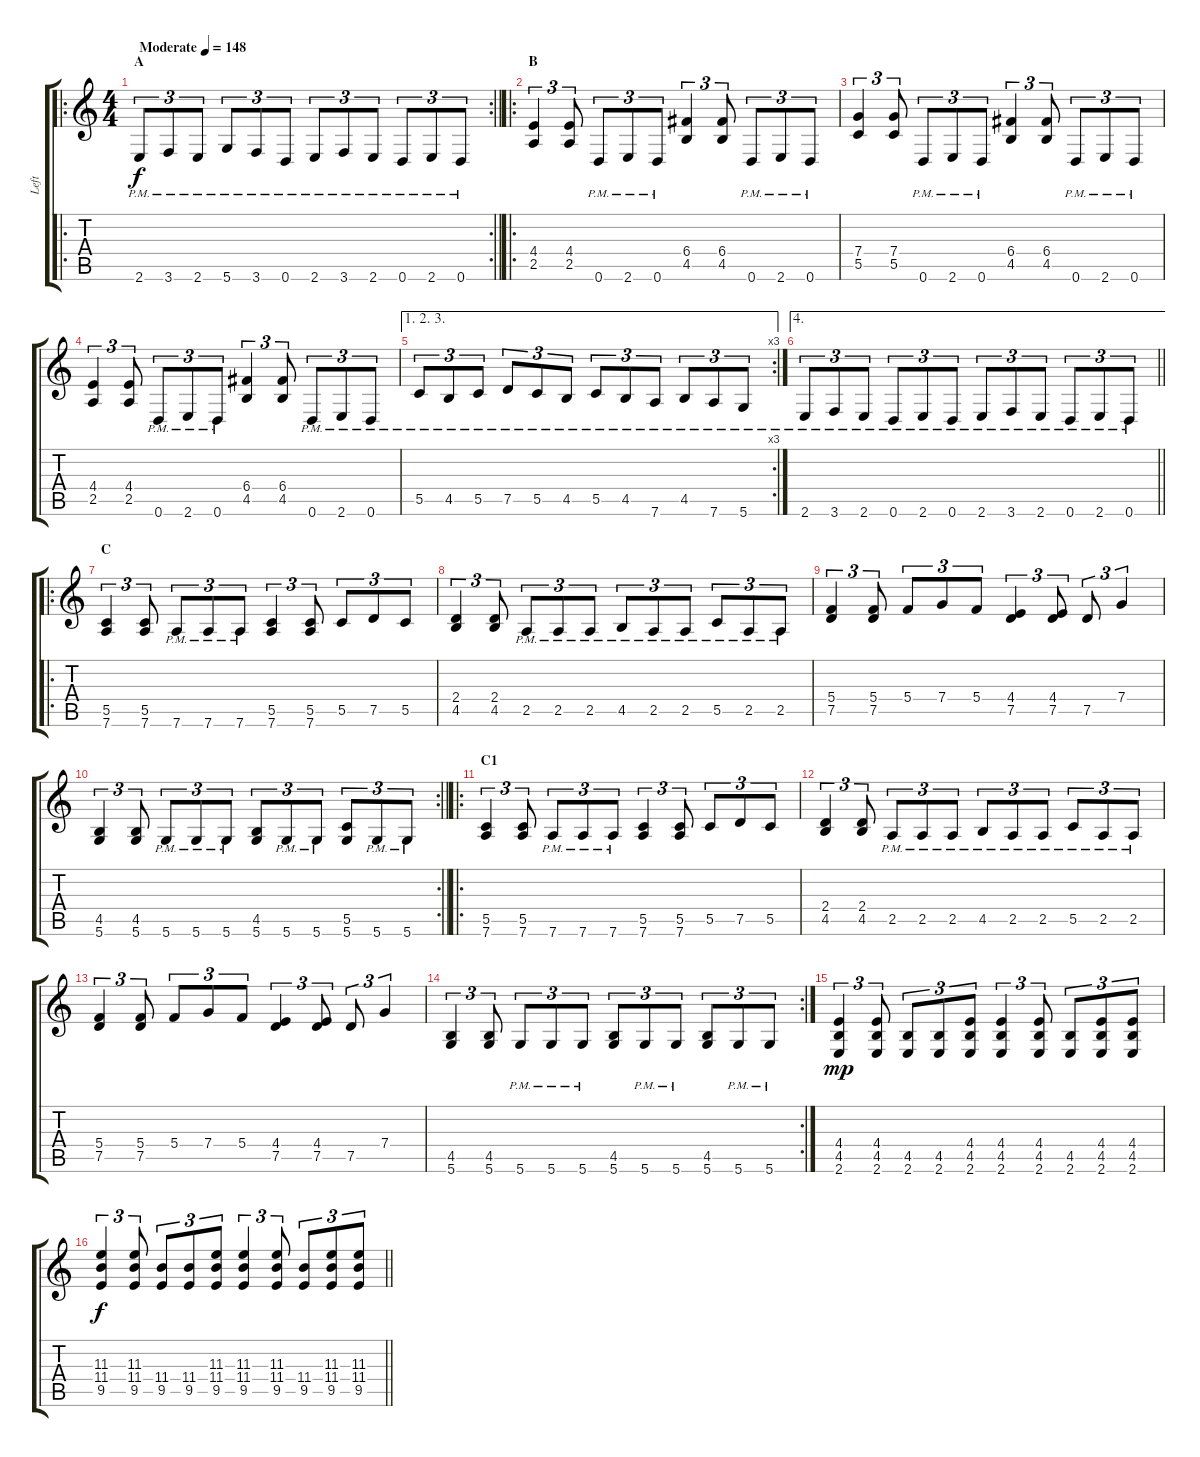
\track ("Left" "Left") {instrument distortionguitar}
\staff {score tabs}
\tuning (D4 A3 F3 C3 G2 D2) {hide}
\ro
\rc 2
\ts (4 4)
\section ("" "A")
\tempo (148 "Moderate")
\clef g2
\barLineRight lightlight
\ks c
2.6{pm}.8{tu (3 2) dy f instrument distortionguitar} 3.6{pm}.8{tu (3 2)} 2.6{pm}.8{tu (3 2)} 5.6{pm}.8{tu (3 2)} 3.6{pm}.8{tu (3 2)} 0.6{pm}.8{tu (3 2)} 2.6{pm}.8{tu (3 2)} 3.6{pm}.8{tu (3 2)} 2.6{pm}.8{tu (3 2)} 0.6{pm}.8{tu (3 2)} 2.6{pm}.8{tu (3 2)} 0.6{pm}.8{tu (3 2)} |
\ro
\section ("" "B")
(4.4 2.5).4{tu (3 2)} (4.4 2.5).8{tu (3 2)} 0.6{pm}.8{tu (3 2)} 2.6{pm}.8{tu (3 2)} 0.6{pm}.8{tu (3 2)} (6.4 4.5).4{tu (3 2)} (6.4 4.5).8{tu (3 2)} 0.6{pm}.8{tu (3 2)} 2.6{pm}.8{tu (3 2)} 0.6{pm}.8{tu (3 2)} |
(7.4 5.5).4{tu (3 2)} (7.4 5.5).8{tu (3 2)} 0.6{pm}.8{tu (3 2)} 2.6{pm}.8{tu (3 2)} 0.6{pm}.8{tu (3 2)} (6.4 4.5).4{tu (3 2)} (6.4 4.5).8{tu (3 2)} 0.6{pm}.8{tu (3 2)} 2.6{pm}.8{tu (3 2)} 0.6{pm}.8{tu (3 2)} |
(4.4 2.5).4{tu (3 2)} (4.4 2.5).8{tu (3 2)} 0.6{pm}.8{tu (3 2)} 2.6{pm}.8{tu (3 2)} 0.6{pm}.8{tu (3 2)} (6.4 4.5).4{tu (3 2)} (6.4 4.5).8{tu (3 2)} 0.6{pm}.8{tu (3 2)} 2.6{pm}.8{tu (3 2)} 0.6{pm}.8{tu (3 2)} |
\ae (1 2 3)
\rc 3
5.5{pm}.8{tu (3 2)} 4.5{pm}.8{tu (3 2)} 5.5{pm}.8{tu (3 2)} 7.5{pm}.8{tu (3 2)} 5.5{pm}.8{tu (3 2)} 4.5{pm}.8{tu (3 2)} 5.5{pm}.8{tu (3 2)} 4.5{pm}.8{tu (3 2)} 7.6{pm}.8{tu (3 2)} 4.5{pm}.8{tu (3 2)} 7.6{pm}.8{tu (3 2)} 5.6{pm}.8{tu (3 2)} |
\ae 4
\barLineRight lightlight
2.6{pm}.8{tu (3 2)} 3.6{pm}.8{tu (3 2)} 2.6{pm}.8{tu (3 2)} 0.6{pm}.8{tu (3 2)} 2.6{pm}.8{tu (3 2)} 0.6{pm}.8{tu (3 2)} 2.6{pm}.8{tu (3 2)} 3.6{pm}.8{tu (3 2)} 2.6{pm}.8{tu (3 2)} 0.6{pm}.8{tu (3 2)} 2.6{pm}.8{tu (3 2)} 0.6{pm}.8{tu (3 2)} |
\ro
\section ("" "C")
(5.5 7.6).4{tu (3 2)} (5.5 7.6).8{tu (3 2)} 7.6{pm}.8{tu (3 2)} 7.6{pm}.8{tu (3 2)} 7.6{pm}.8{tu (3 2)} (5.5 7.6).4{tu (3 2)} (5.5 7.6).8{tu (3 2)} 5.5.8{tu (3 2)} 7.5.8{tu (3 2)} 5.5.8{tu (3 2)} |
(2.4 4.5).4{tu (3 2)} (2.4 4.5).8{tu (3 2)} 2.5{pm}.8{tu (3 2)} 2.5{pm}.8{tu (3 2)} 2.5{pm}.8{tu (3 2)} 4.5{pm}.8{tu (3 2)} 2.5{pm}.8{tu (3 2)} 2.5{pm}.8{tu (3 2)} 5.5{pm}.8{tu (3 2)} 2.5{pm}.8{tu (3 2)} 2.5{pm}.8{tu (3 2)} |
(5.4 7.5).4{tu (3 2)} (5.4 7.5).8{tu (3 2)} 5.4.8{tu (3 2)} 7.4.8{tu (3 2)} 5.4.8{tu (3 2)} (4.4 7.5).4{tu (3 2)} (4.4 7.5).8{tu (3 2)} 7.5.8{tu (3 2)} 7.4.4{tu (3 2)} |
\rc 2
\barLineRight lightlight
(4.5 5.6).4{tu (3 2)} (4.5 5.6).8{tu (3 2)} 5.6{pm}.8{tu (3 2)} 5.6{pm}.8{tu (3 2)} 5.6{pm}.8{tu (3 2)} (4.5 5.6).8{tu (3 2)} 5.6{pm}.8{tu (3 2)} 5.6{pm}.8{tu (3 2)} (5.5 5.6).8{tu (3 2)} 5.6{pm}.8{tu (3 2)} 5.6{pm}.8{tu (3 2)} |
\ro
\section ("" "C1")
(5.5 7.6).4{tu (3 2)} (5.5 7.6).8{tu (3 2)} 7.6{pm}.8{tu (3 2)} 7.6{pm}.8{tu (3 2)} 7.6{pm}.8{tu (3 2)} (5.5 7.6).4{tu (3 2)} (5.5 7.6).8{tu (3 2)} 5.5.8{tu (3 2)} 7.5.8{tu (3 2)} 5.5.8{tu (3 2)} |
(2.4 4.5).4{tu (3 2)} (2.4 4.5).8{tu (3 2)} 2.5{pm}.8{tu (3 2)} 2.5{pm}.8{tu (3 2)} 2.5{pm}.8{tu (3 2)} 4.5{pm}.8{tu (3 2)} 2.5{pm}.8{tu (3 2)} 2.5{pm}.8{tu (3 2)} 5.5{pm}.8{tu (3 2)} 2.5{pm}.8{tu (3 2)} 2.5{pm}.8{tu (3 2)} |
(5.4 7.5).4{tu (3 2)} (5.4 7.5).8{tu (3 2)} 5.4.8{tu (3 2)} 7.4.8{tu (3 2)} 5.4.8{tu (3 2)} (4.4 7.5).4{tu (3 2)} (4.4 7.5).8{tu (3 2)} 7.5.8{tu (3 2)} 7.4.4{tu (3 2)} |
\rc 2
(4.5 5.6).4{tu (3 2)} (4.5 5.6).8{tu (3 2)} 5.6{pm}.8{tu (3 2)} 5.6{pm}.8{tu (3 2)} 5.6{pm}.8{tu (3 2)} (4.5 5.6).8{tu (3 2)} 5.6{pm}.8{tu (3 2)} 5.6{pm}.8{tu (3 2)} (4.5 5.6).8{tu (3 2)} 5.6{pm}.8{tu (3 2)} 5.6{pm}.8{tu (3 2)} |
(4.4 4.5 2.6).4{tu (3 2) dy mp} (4.4 4.5 2.6).8{tu (3 2)} (4.5 2.6).8{tu (3 2)} (4.5 2.6).8{tu (3 2)} (4.4 4.5 2.6).8{tu (3 2)} (4.4 4.5 2.6).4{tu (3 2)} (4.4 4.5 2.6).8{tu (3 2)} (4.5 2.6).8{tu (3 2)} (4.4 4.5 2.6).8{tu (3 2)} (4.4 4.5 2.6).8{tu (3 2)} |
\barLineRight lightlight
(11.3 11.4 9.5).4{tu (3 2) dy f} (11.3 11.4 9.5).8{tu (3 2)} (11.4 9.5).8{tu (3 2)} (11.4 9.5).8{tu (3 2)} (11.3 11.4 9.5).8{tu (3 2)} (11.3 11.4 9.5).4{tu (3 2)} (11.3 11.4 9.5).8{tu (3 2)} (11.4 9.5).8{tu (3 2)} (11.3 11.4 9.5).8{tu (3 2)} (11.3 11.4 9.5).8{tu (3 2)}
